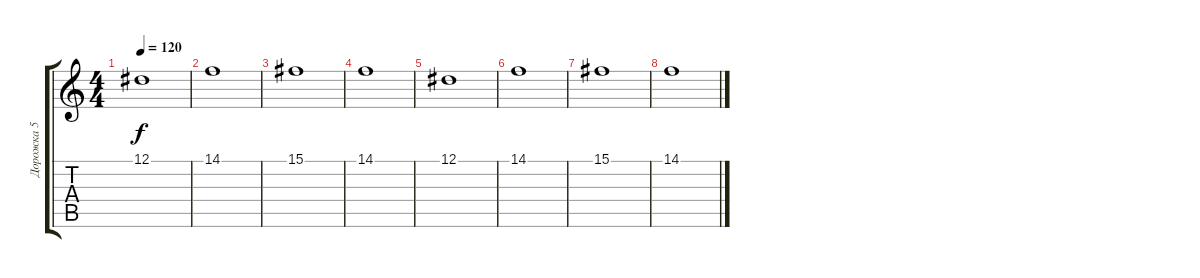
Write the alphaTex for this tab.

\track ("Дорожка 5" "Дорожка 5") {instrument vibraphone}
\staff {score tabs}
\tuning (Eb4 Bb3 Gb3 Db3 Ab2 Db2) {hide}
\ts (4 4)
\tempo 120
\clef g2
\ks c
12.1.1{dy f} |
14.1.1 |
15.1.1 |
14.1.1 |
12.1.1 |
14.1.1 |
15.1.1 |
14.1.1
